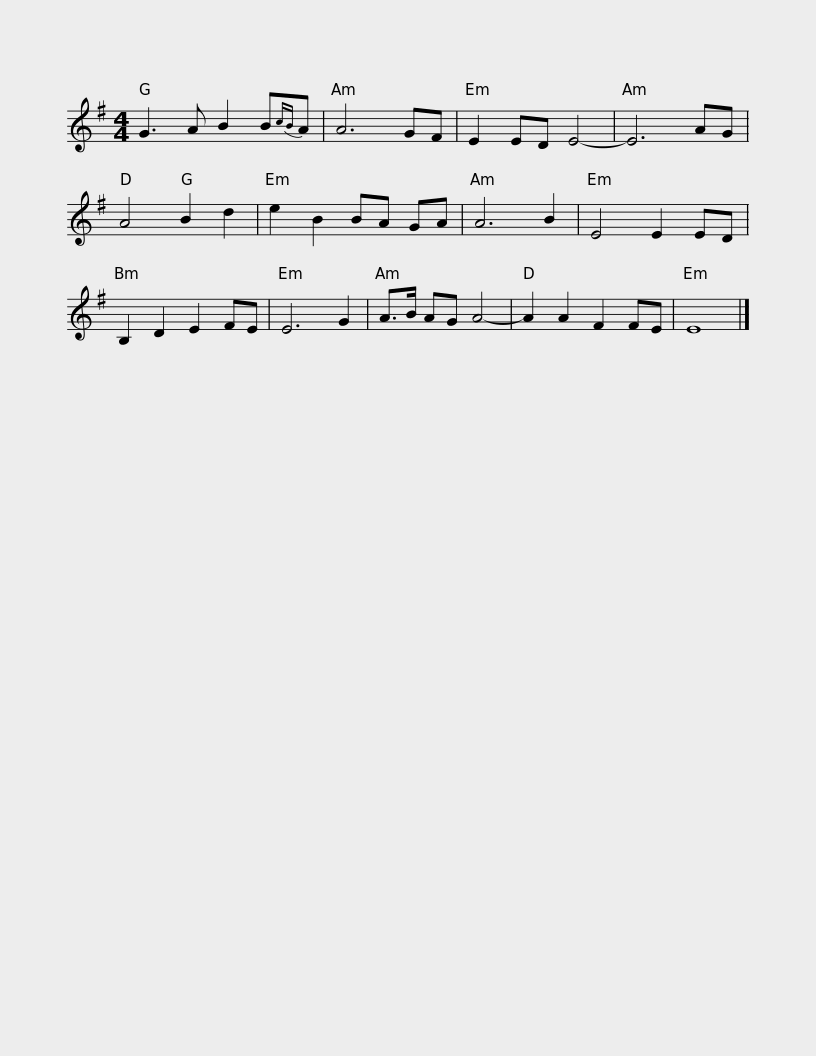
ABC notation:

X:1
L:1/8
M:4/4
I:linebreak $
K:Emin
V:1 treble
V:1
 G3 A B2 B{cB}A | A6 GF | E2 ED E4- | E6 AG | A4 B2 d2 | %5
 e2 B2 BA GA | A6 B2 | E4 E2 ED | B,2 D2 E2 FE |$ E6 G2 | %10
 A>B AG A4- | A2 A2 F2 FE | E8 |] %13
